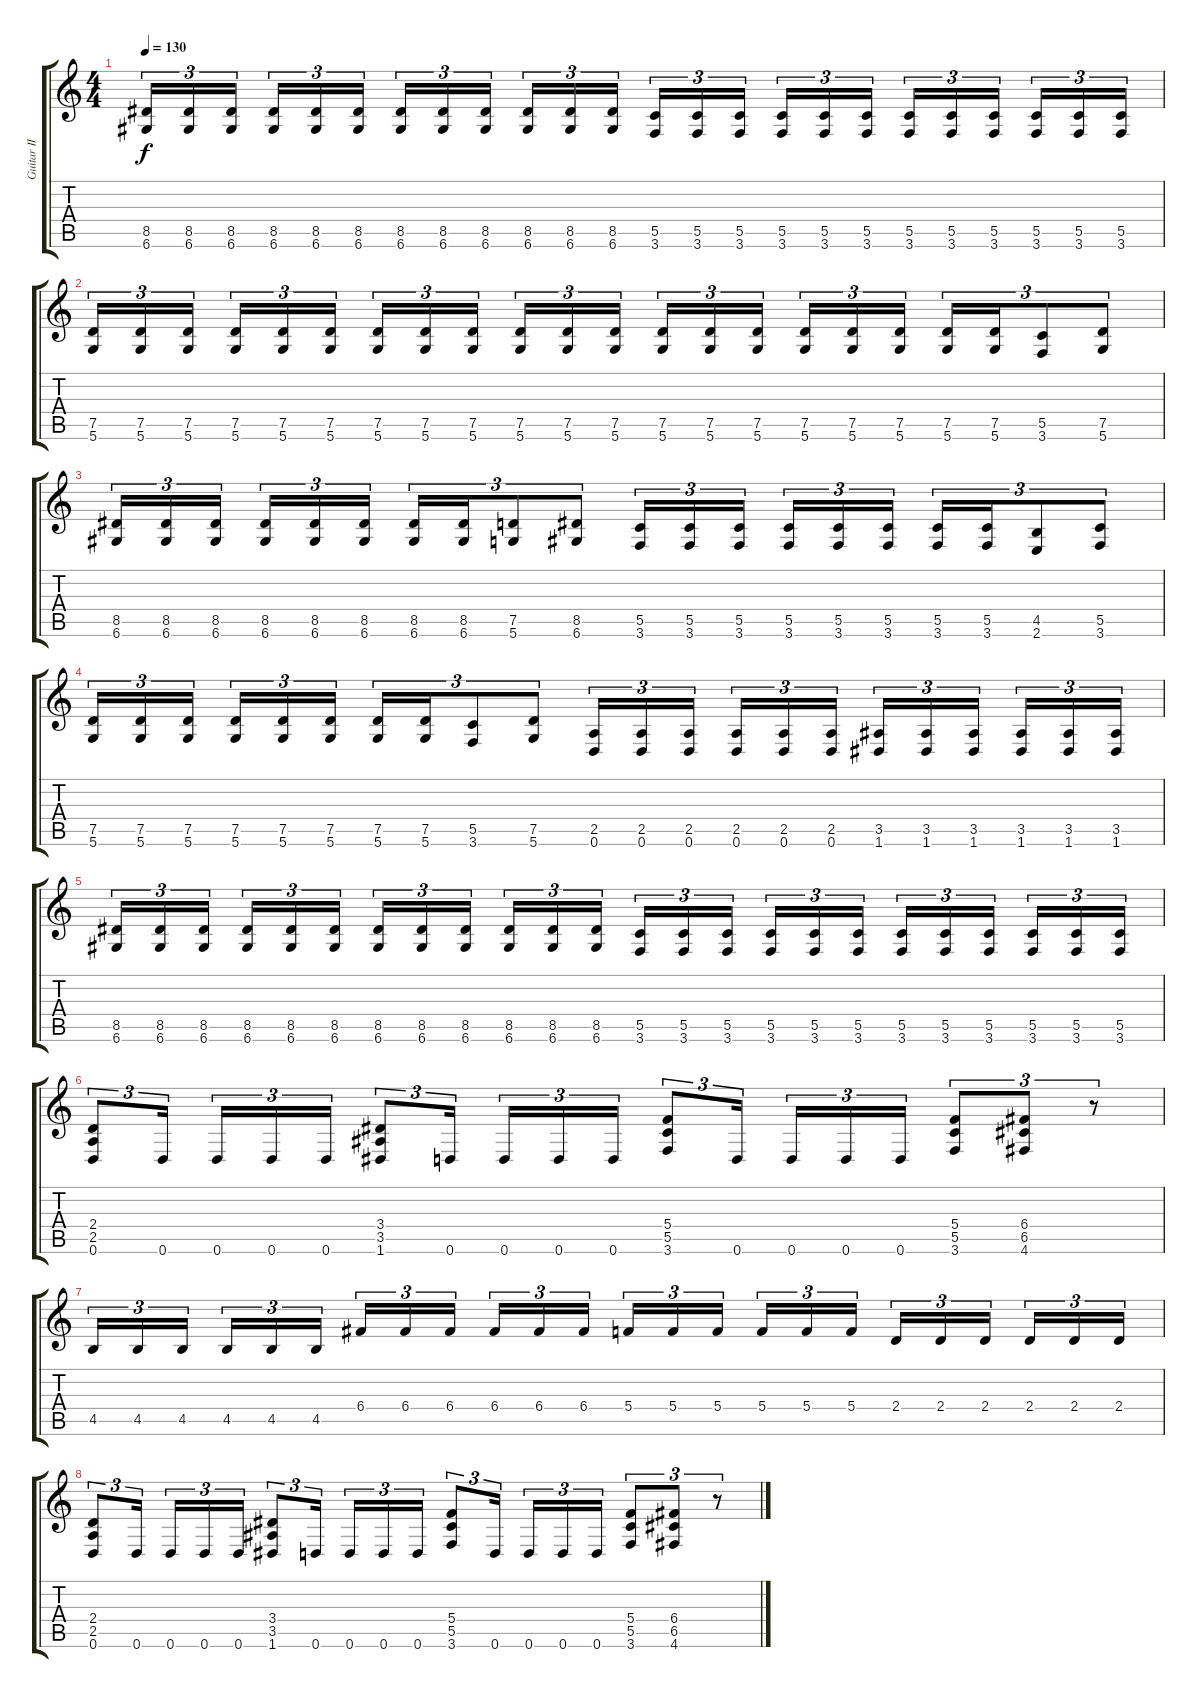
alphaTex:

\track ("Guitar II" "Guitar II") {instrument distortionguitar}
\staff {score tabs}
\tuning (D4 A3 F3 C3 G2 D2) {hide}
\ts (4 4)
\tempo 130
\clef g2
\ks c
(8.5 6.6).16{tu (3 2) dy f} (8.5 6.6).16{tu (3 2)} (8.5 6.6).16{tu (3 2)} (8.5 6.6).16{tu (3 2)} (8.5 6.6).16{tu (3 2)} (8.5 6.6).16{tu (3 2)} (8.5 6.6).16{tu (3 2)} (8.5 6.6).16{tu (3 2)} (8.5 6.6).16{tu (3 2)} (8.5 6.6).16{tu (3 2)} (8.5 6.6).16{tu (3 2)} (8.5 6.6).16{tu (3 2)} (5.5 3.6).16{tu (3 2)} (5.5 3.6).16{tu (3 2)} (5.5 3.6).16{tu (3 2)} (5.5 3.6).16{tu (3 2)} (5.5 3.6).16{tu (3 2)} (5.5 3.6).16{tu (3 2)} (5.5 3.6).16{tu (3 2)} (5.5 3.6).16{tu (3 2)} (5.5 3.6).16{tu (3 2)} (5.5 3.6).16{tu (3 2)} (5.5 3.6).16{tu (3 2)} (5.5 3.6).16{tu (3 2)} |
(7.5 5.6).16{tu (3 2)} (7.5 5.6).16{tu (3 2)} (7.5 5.6).16{tu (3 2)} (7.5 5.6).16{tu (3 2)} (7.5 5.6).16{tu (3 2)} (7.5 5.6).16{tu (3 2)} (7.5 5.6).16{tu (3 2)} (7.5 5.6).16{tu (3 2)} (7.5 5.6).16{tu (3 2)} (7.5 5.6).16{tu (3 2)} (7.5 5.6).16{tu (3 2)} (7.5 5.6).16{tu (3 2)} (7.5 5.6).16{tu (3 2)} (7.5 5.6).16{tu (3 2)} (7.5 5.6).16{tu (3 2)} (7.5 5.6).16{tu (3 2)} (7.5 5.6).16{tu (3 2)} (7.5 5.6).16{tu (3 2)} (7.5 5.6).16{tu (3 2)} (7.5 5.6).16{tu (3 2)} (5.5 3.6).8{tu (3 2)} (7.5 5.6).8{tu (3 2)} |
(8.5 6.6).16{tu (3 2)} (8.5 6.6).16{tu (3 2)} (8.5 6.6).16{tu (3 2)} (8.5 6.6).16{tu (3 2)} (8.5 6.6).16{tu (3 2)} (8.5 6.6).16{tu (3 2)} (8.5 6.6).16{tu (3 2)} (8.5 6.6).16{tu (3 2)} (7.5 5.6).8{tu (3 2)} (8.5 6.6).8{tu (3 2)} (5.5 3.6).16{tu (3 2)} (5.5 3.6).16{tu (3 2)} (5.5 3.6).16{tu (3 2)} (5.5 3.6).16{tu (3 2)} (5.5 3.6).16{tu (3 2)} (5.5 3.6).16{tu (3 2)} (5.5 3.6).16{tu (3 2)} (5.5 3.6).16{tu (3 2)} (4.5 2.6).8{tu (3 2)} (5.5 3.6).8{tu (3 2)} |
(7.5 5.6).16{tu (3 2)} (7.5 5.6).16{tu (3 2)} (7.5 5.6).16{tu (3 2)} (7.5 5.6).16{tu (3 2)} (7.5 5.6).16{tu (3 2)} (7.5 5.6).16{tu (3 2)} (7.5 5.6).16{tu (3 2)} (7.5 5.6).16{tu (3 2)} (5.5 3.6).8{tu (3 2)} (7.5 5.6).8{tu (3 2)} (2.5 0.6).16{tu (3 2)} (2.5 0.6).16{tu (3 2)} (2.5 0.6).16{tu (3 2)} (2.5 0.6).16{tu (3 2)} (2.5 0.6).16{tu (3 2)} (2.5 0.6).16{tu (3 2)} (3.5 1.6).16{tu (3 2)} (3.5 1.6).16{tu (3 2)} (3.5 1.6).16{tu (3 2)} (3.5 1.6).16{tu (3 2)} (3.5 1.6).16{tu (3 2)} (3.5 1.6).16{tu (3 2)} |
(8.5 6.6).16{tu (3 2)} (8.5 6.6).16{tu (3 2)} (8.5 6.6).16{tu (3 2)} (8.5 6.6).16{tu (3 2)} (8.5 6.6).16{tu (3 2)} (8.5 6.6).16{tu (3 2)} (8.5 6.6).16{tu (3 2)} (8.5 6.6).16{tu (3 2)} (8.5 6.6).16{tu (3 2)} (8.5 6.6).16{tu (3 2)} (8.5 6.6).16{tu (3 2)} (8.5 6.6).16{tu (3 2)} (5.5 3.6).16{tu (3 2)} (5.5 3.6).16{tu (3 2)} (5.5 3.6).16{tu (3 2)} (5.5 3.6).16{tu (3 2)} (5.5 3.6).16{tu (3 2)} (5.5 3.6).16{tu (3 2)} (5.5 3.6).16{tu (3 2)} (5.5 3.6).16{tu (3 2)} (5.5 3.6).16{tu (3 2)} (5.5 3.6).16{tu (3 2)} (5.5 3.6).16{tu (3 2)} (5.5 3.6).16{tu (3 2)} |
(2.4 2.5 0.6).8{tu (3 2)} 0.6.16{tu (3 2)} 0.6.16{tu (3 2)} 0.6.16{tu (3 2)} 0.6.16{tu (3 2)} (3.4 3.5 1.6).8{tu (3 2)} 0.6.16{tu (3 2)} 0.6.16{tu (3 2)} 0.6.16{tu (3 2)} 0.6.16{tu (3 2)} (5.4 5.5 3.6).8{tu (3 2)} 0.6.16{tu (3 2)} 0.6.16{tu (3 2)} 0.6.16{tu (3 2)} 0.6.16{tu (3 2)} (5.4 5.5 3.6).8{tu (3 2)} (6.4 6.5 4.6).8{tu (3 2)} r.8{tu (3 2)} |
4.5.16{tu (3 2)} 4.5.16{tu (3 2)} 4.5.16{tu (3 2)} 4.5.16{tu (3 2)} 4.5.16{tu (3 2)} 4.5.16{tu (3 2)} 6.4.16{tu (3 2)} 6.4.16{tu (3 2)} 6.4.16{tu (3 2)} 6.4.16{tu (3 2)} 6.4.16{tu (3 2)} 6.4.16{tu (3 2)} 5.4.16{tu (3 2)} 5.4.16{tu (3 2)} 5.4.16{tu (3 2)} 5.4.16{tu (3 2)} 5.4.16{tu (3 2)} 5.4.16{tu (3 2)} 2.4.16{tu (3 2)} 2.4.16{tu (3 2)} 2.4.16{tu (3 2)} 2.4.16{tu (3 2)} 2.4.16{tu (3 2)} 2.4.16{tu (3 2)} |
(2.4 2.5 0.6).8{tu (3 2)} 0.6.16{tu (3 2)} 0.6.16{tu (3 2)} 0.6.16{tu (3 2)} 0.6.16{tu (3 2)} (3.4 3.5 1.6).8{tu (3 2)} 0.6.16{tu (3 2)} 0.6.16{tu (3 2)} 0.6.16{tu (3 2)} 0.6.16{tu (3 2)} (5.4 5.5 3.6).8{tu (3 2)} 0.6.16{tu (3 2)} 0.6.16{tu (3 2)} 0.6.16{tu (3 2)} 0.6.16{tu (3 2)} (5.4 5.5 3.6).8{tu (3 2)} (6.4 6.5 4.6).8{tu (3 2)} r.8{tu (3 2)}
